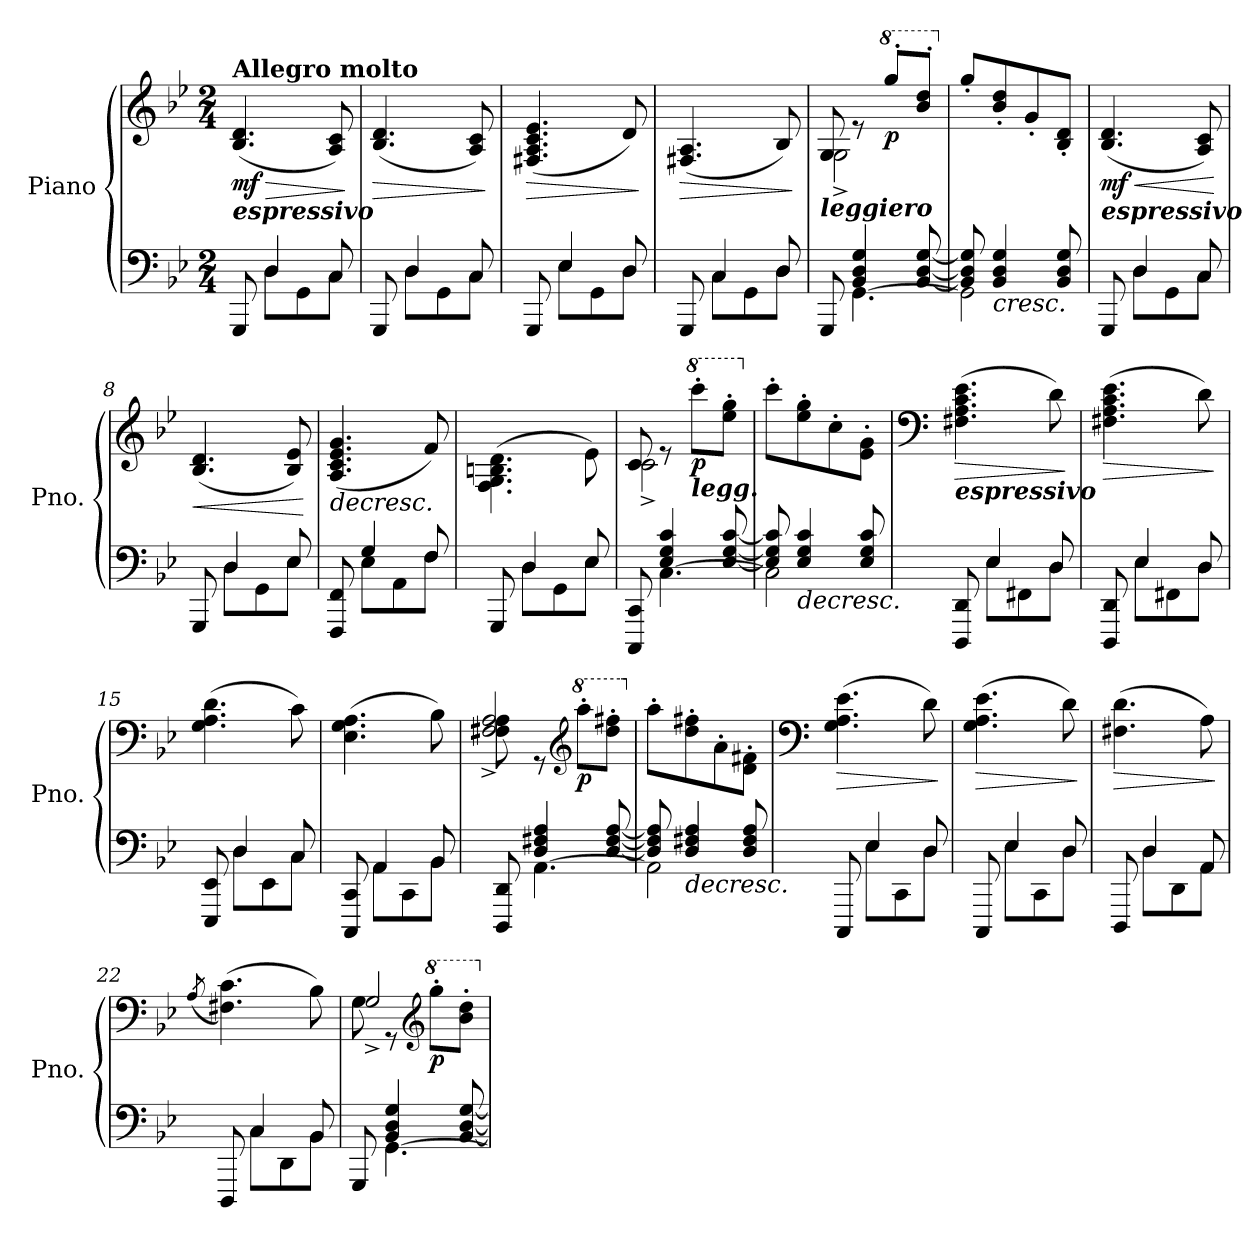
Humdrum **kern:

**kern	**kern	**dynam
*part1	*part1	*part1
*staff2	*staff1	*staff1/2
*I"Piano	*	*
*I'Pno.	*	*
*clefF4	*clefG2	*
*k[b-e-]	*k[b-e-]	*
*M2/4	*M2/4	*
=1	=1	=1
*^	*	*
!	!	!LO:TX:a:B:t=Allegro molto	!
!	!	!LO:TX:b:Bi:t=espressivo	!
!	!	!	!LO:HP:b
!	!	!	!LO:DY:n=1:b
8GGG/	8ryy	(<4.B-/ 4.d/	> mf
8D\L	4D/	.	.
8GG\	.	.	.
8C\J	8C/	8A/ 8c/)	.
*v	*v	*	*
.	.	]
=2	=2	=2
*^	*	*
!	!	!	!LO:HP:b
8GGG/	8ryy	(<4.B-/ 4.d/	>
8D\L	4D/	.	.
8GG\	.	.	.
8C\J	8C/	8A/ 8c/)	.
*v	*v	*	*
.	.	]
=3	=3	=3
*^	*	*
!	!	!	!LO:HP:b
8GGG/	8ryy	(<4.F#X/ 4.A/ 4.c/ 4.e-/	>
8E-\L	4E-/	.	.
8GG\	.	.	.
8D\J	8D/	8d/)	.
*v	*v	*	*
.	.	]
=4	=4	=4
*^	*	*
!	!	!	!LO:HP:b
8GGG/	8ryy	(<4.F#X/ 4.A/	>
8C\L	4C/	.	.
8GG\	.	.	.
8D\J	8D/	8B-/)	.
*v	*v	*	*
.	.	]
=5	=5	=5
*^	*^	*
!	!	!LO:TX:b:Bi:t=leggiero	!	!
8GGG/	8ryy	8G/	2G^\	.
[4.GG\	4BB-/ 4D/ 4G/	8re	.	.
*	*	*8va	*	*
!	!	!	!	!LO:DY:b
.	.	8ggg'/L	.	p
.	[8BB-/ [8D/ [8G/	8bb-/' 8ddd/'J	.	.
*	*	*v	*v	*
=6	=6	=6	=6
*	*	*X8va	*
2GG\]	8BB-/] 8D/] 8G/]	8gg'/L	.
!	!	!	!LO:HP:b=2
.	4BB-/ 4D/ 4G/	8b-/' 8dd/'	<
.	.	8g'/	.
.	8BB-/ 8D/ 8G/	8B-/' 8d/'J	.
=7	=7	=7	=7
!	!	!LO:TX:b:Bi:t=espressivo	!
!	!	!	!LO:HP:b
!	!	!	!LO:DY:n=1:b
8GGG/	8ryy	(<4.B-/ 4.d/	< mf
8D\L	4D/	.	.
8GG\	.	.	.
8C\J	8C/	8A/ 8c/)	.
*v	*v	*	*
.	.	[
=8	=8	=8
*^	*	*
!	!	!	!LO:HP:b
8GGG/	8ryy	(<4.B-/ 4.d/	<
8D\L	4D/	.	.
8GG\	.	.	.
8E-\J	8E-/	8B-/ 8e-/)	.
*v	*v	*	*
.	.	[
=9	=9	=9
*^	*	*
!	!	!	!LO:HP:b
8FFF/ 8FF/	8ryy	(<4.A/ 4.c/ 4.e-/ 4.g/	>
8E-\L	4G/	.	.
8AA\	.	.	.
8F\J	8F/	8f/)	.
!!LO:LB:g=z
=10	=10	=10	=10
8GGG/	8ryy	(>4.F\ 4.G\ 4.Bn\ 4.d\	.
8D\L	4D/	.	.
8GG\	.	.	.
8E-\J	8E-/	8e-\)	.
*v	*v	*	*
.	.	[
=11	=11	=11
*^	*^	*
8CCC/ 8CC/	8ryy	8c/	2c^\	.
[4.C\	4E-/ 4G/ 4c/	8re	.	.
*	*	*8va	*	*
!	!	!LO:TX:b:Bi:t=legg.	!	!
!	!	!	!	!LO:DY:b
.	.	8cccc'\L	.	p
.	[8E-/ [8G/ [8c/	8eee-\' 8ggg\'J	.	.
*v	*v	*	*	*
*	*v	*v	*
.	.	]
=12	=12	=12
*^	*	*
*	*	*X8va	*
2C\]	8E-/] 8G/] 8c/]	8ccc'\L	.
!	!	!	!LO:HP:b=2
.	4E-/ 4G/ 4c/	8ee-\' 8gg\'	>
.	.	8cc'\	.
.	8E-/ 8G/ 8c/	8e-\' 8g\'J	.
=13	=13	=13	=13
*	*	*clefF4	*
!	!	!LO:TX:b:Bi:t=espressivo	!
!	!	!	!LO:HP:b
8DDD/ 8DD/	8ryy	(>4.F#X\ 4.A\ 4.c\ 4.e-\	>
8E-\L	4E-/	.	.
8FF#X\	.	.	.
8D\J	8D/	8d\)	.
*v	*v	*	*
.	.	]
=14	=14	=14
*^	*	*
!	!	!	!LO:HP:b
8DDD/ 8DD/	8ryy	(>4.F#X\ 4.A\ 4.c\ 4.e-\	>
8E-\L	4E-/	.	.
8FF#X\	.	.	.
8D\J	8D/	8d\)	.
*v	*v	*	*
.	.	]
=15	=15	=15
*^	*	*
8EEE-/ 8EE-/	8ryy	(>4.G\ 4.A\ 4.d\	.
8D\L	4D/	.	.
8EE-\	.	.	.
8C\J	8C/	8c\)	.
=16	=16	=16	=16
8CCC/ 8CC/	8ryy	(>4.E-\ 4.G\ 4.A\	.
8AA\L	4AA/	.	.
8CC\	.	.	.
8BB-\J	8BB-/	8B-\)	.
!!LO:LB:g=z
=17	=17	=17	=17
*	*	*^	*
8DDD/ 8DD/	8ryy	8F#X\ 8A\	2F#/^ 2A/^	.
[4.AA\	4D/ 4F#X/ 4A/	8rGG	.	.
*	*	*clefG2	*	*
*	*	*8va	*	*
!	!	!	!	!LO:DY:b
.	.	8aaa'\L	.	p
.	[8D/ [8F#/ [8A/	8ddd\' 8fff#X\'J	.	.
*v	*v	*	*	*
*	*v	*v	*
.	.	]
=18	=18	=18
*^	*	*
*	*	*X8va	*
2AA\]	8D/] 8F#/] 8A/]	8aa'\L	.
!	!	!	!LO:HP:b=2
.	4D/ 4F#X/ 4A/	8dd\' 8ff#X\'	>
.	.	8a'\	.
.	8D/ 8F#/ 8A/	8d\' 8f#X\'J	.
=19	=19	=19	=19
*	*	*clefF4	*
!	!	!	!LO:HP:b
8CCC/	8ryy	(>4.G\ 4.A\ 4.e-\	>
8E-\L	4E-/	.	.
8CC\	.	.	.
8D\J	8D/	8d\)	.
*v	*v	*	*
.	.	]
=20	=20	=20
*^	*	*
!	!	!	!LO:HP:b
8CCC/	8ryy	(>4.G\ 4.A\ 4.e-\	>
8E-\L	4E-/	.	.
8CC\	.	.	.
8D\J	8D/	8d\)	.
*v	*v	*	*
.	.	]
=21	=21	=21
*^	*	*
!	!	!	!LO:HP:b
8DDD/	8ryy	(>4.F#X\ 4.d\	>
8D\L	4D/	.	.
8DD\	.	.	.
8AA\J	8AA/	8A\)	.
*v	*v	*	*
.	.	]
=22	=22	=22
.	(>8qA/	.
*^	*	*
8DDD/	8ryy	(>4.F#X\ 4.c\)	.
8C\L	4C/	.	.
8DD\	.	.	.
8BB-\J	8BB-/	8B-\)	.
*v	*v	*	*
.	.	]
=23	=23	=23
*^	*^	*
8GGG/	8ryy	8G\	2G^/	.
[4.GG\	4BB-/ 4D/ 4G/	8rGG	.	.
*	*	*clefG2	*	*
*	*	*8va	*	*
!	!	!	!	!LO:DY:b
.	.	8ggg'\L	.	p
.	[8BB-/ [8D/ [8G/	8bb-\' 8ddd\'J	.	.
*	*	*v	*v	*
*	*	*X8va	*
*v	*v	*	*
=	=	=
*-	*-	*-
